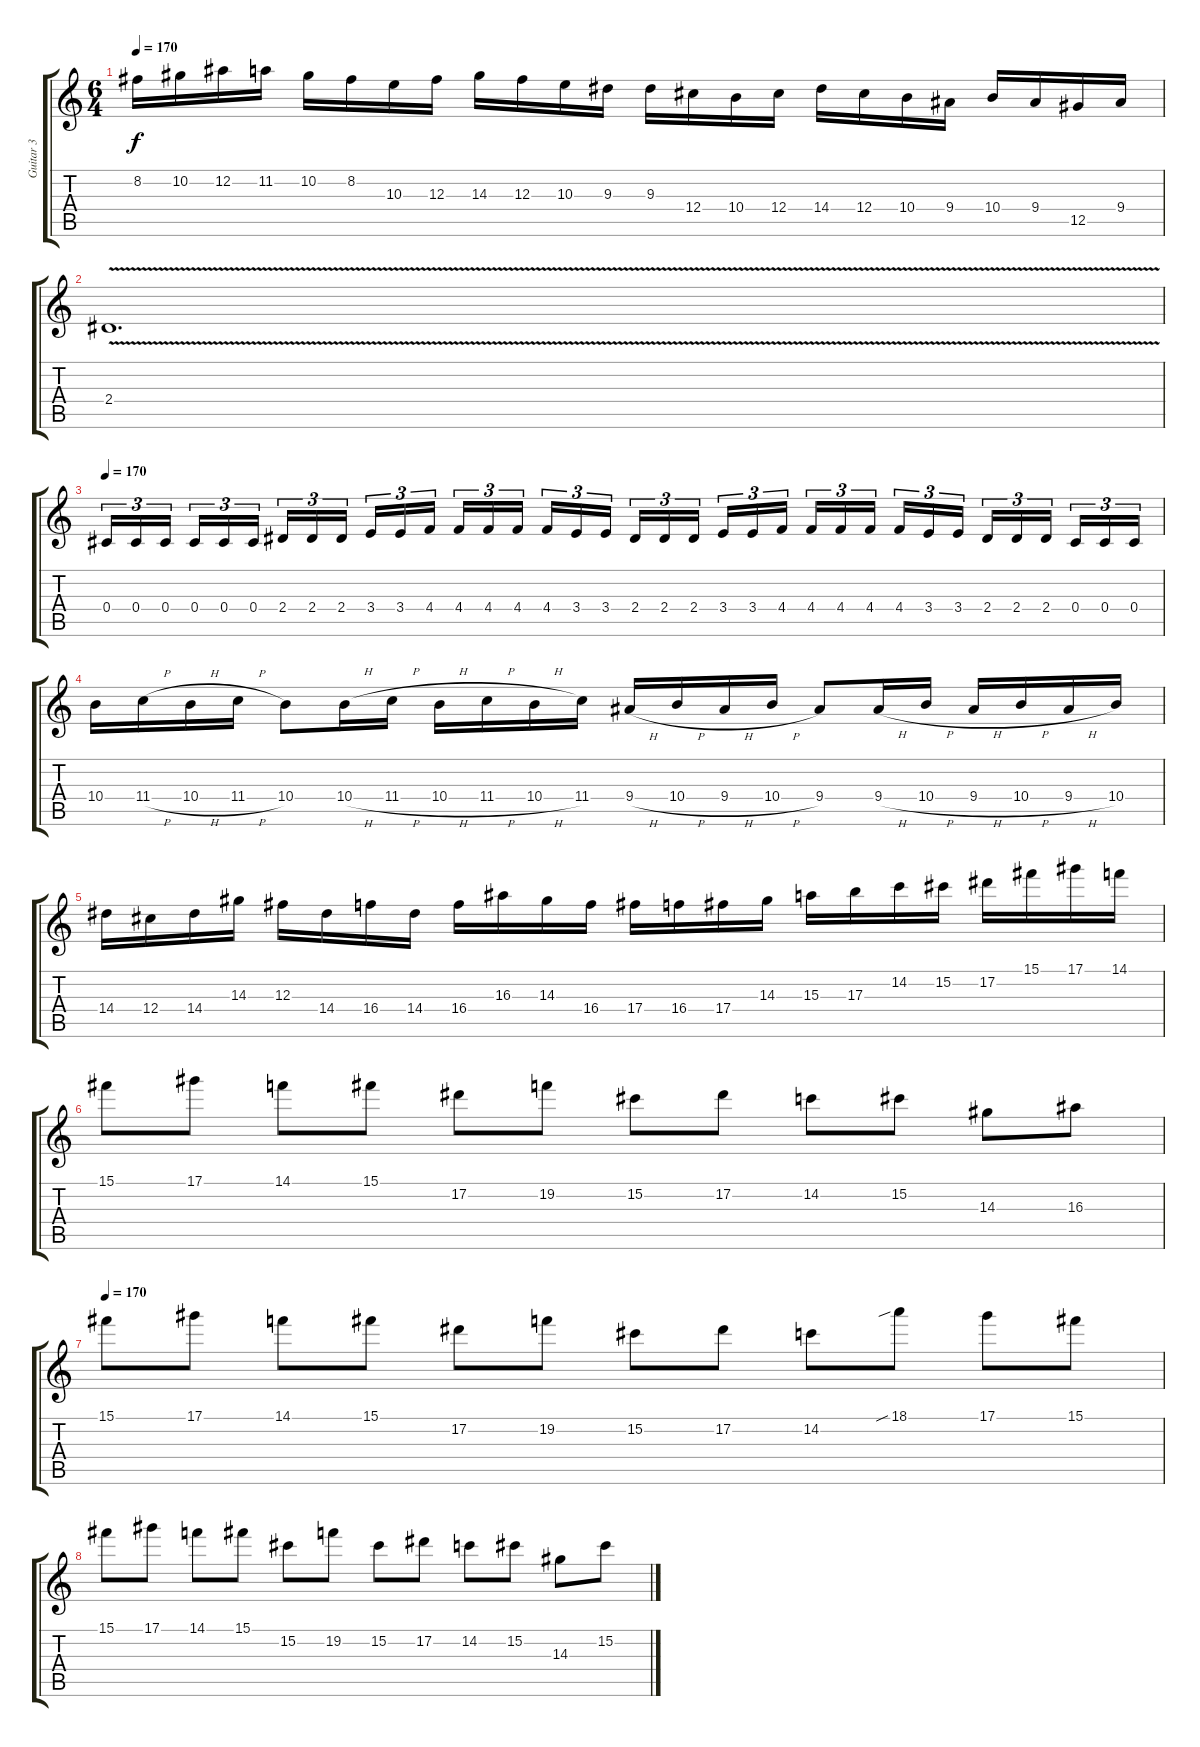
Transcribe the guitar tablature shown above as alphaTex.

\track ("Guitar 3" "Guitar 3") {instrument distortionguitar}
\staff {score tabs}
\tuning (Eb4 Bb3 Gb3 Db3 Ab2 Eb2) {hide}
\ts (6 4)
\tempo 170
\clef g2
\ks c
8.2.16{dy f} 10.2.16 12.2.16 11.2.16 10.2.16 8.2.16 10.3.16 12.3.16 14.3.16 12.3.16 10.3.16 9.3.16 9.3.16 12.4.16 10.4.16 12.4.16 14.4.16 12.4.16 10.4.16 9.4.16 10.4.16 9.4.16 12.5.16 9.4.16 |
2.4{v}.1{d} |
\tempo 170
0.4.16{tu (3 2)} 0.4.16{tu (3 2)} 0.4.16{tu (3 2)} 0.4.16{tu (3 2)} 0.4.16{tu (3 2)} 0.4.16{tu (3 2)} 2.4.16{tu (3 2)} 2.4.16{tu (3 2)} 2.4.16{tu (3 2)} 3.4.16{tu (3 2)} 3.4.16{tu (3 2)} 4.4.16{tu (3 2)} 4.4.16{tu (3 2)} 4.4.16{tu (3 2)} 4.4.16{tu (3 2)} 4.4.16{tu (3 2)} 3.4.16{tu (3 2)} 3.4.16{tu (3 2)} 2.4.16{tu (3 2)} 2.4.16{tu (3 2)} 2.4.16{tu (3 2)} 3.4.16{tu (3 2)} 3.4.16{tu (3 2)} 4.4.16{tu (3 2)} 4.4.16{tu (3 2)} 4.4.16{tu (3 2)} 4.4.16{tu (3 2)} 4.4.16{tu (3 2)} 3.4.16{tu (3 2)} 3.4.16{tu (3 2)} 2.4.16{tu (3 2)} 2.4.16{tu (3 2)} 2.4.16{tu (3 2)} 0.4.16{tu (3 2)} 0.4.16{tu (3 2)} 0.4.16{tu (3 2)} |
10.4.16 11.4{h}.16 10.4{h}.16 11.4{h}.16 10.4.8 10.4{h}.16 11.4{h}.16 10.4{h}.16 11.4{h}.16 10.4{h}.16 11.4.16 9.4{h}.16 10.4{h}.16 9.4{h}.16 10.4{h}.16 9.4.8 9.4{h}.16 10.4{h}.16 9.4{h}.16 10.4{h}.16 9.4{h}.16 10.4.16 |
14.4.16 12.4.16 14.4.16 14.3.16 12.3.16 14.4.16 16.4.16 14.4.16 16.4.16 16.3.16 14.3.16 16.4.16 17.4.16 16.4.16 17.4.16 14.3.16 15.3.16 17.3.16 14.2.16 15.2.16 17.2.16 15.1.16 17.1.16 14.1.16 |
15.1.8 17.1.8 14.1.8 15.1.8 17.2.8 19.2.8 15.2.8 17.2.8 14.2.8 15.2.8 14.3.8 16.3.8 |
\tempo 170
15.1.8 17.1.8 14.1.8 15.1.8 17.2.8 19.2.8 15.2.8 17.2.8 14.2.8 18.1{sib}.8 17.1.8 15.1.8 |
15.1.8 17.1.8 14.1.8 15.1.8 15.2.8 19.2.8 15.2.8 17.2.8 14.2.8 15.2.8 14.3.8 15.2.8
